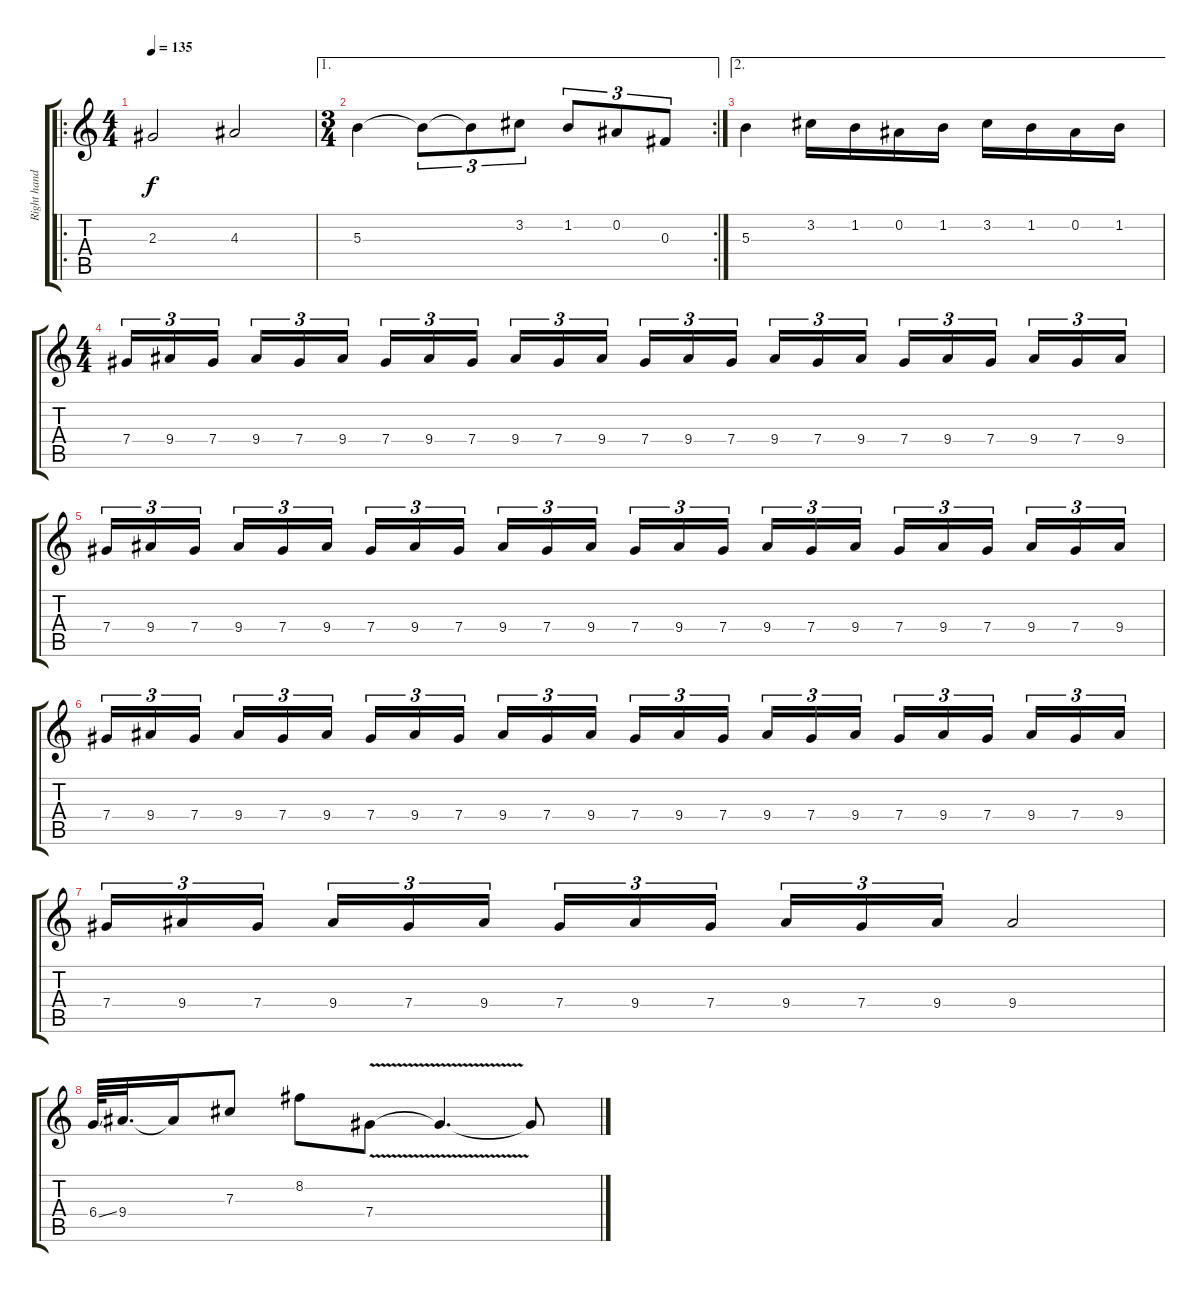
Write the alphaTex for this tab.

\track ("Right handed guitar half" "Right hand") {instrument distortionguitar}
\staff {score tabs}
\tuning (Eb4 Bb3 Gb3 Db3 Ab2 Eb2) {hide}
\ro
\ts (4 4)
\tempo 135
\clef g2
\ks c
2.3.2{dy f} 4.3.2 |
\ae 1
\rc 2
\ts (3 4)
5.3.4 5.3{t}.8{tu (3 2)} 5.3{t}.8{tu (3 2)} 3.2.8{tu (3 2)} 1.2.8{tu (3 2)} 0.2.8{tu (3 2)} 0.3.8{tu (3 2)} |
\ae 2
5.3.4 3.2.16 1.2.16 0.2.16 1.2.16 3.2.16 1.2.16 0.2.16 1.2.16 |
\ts (4 4)
7.4.16{tu (3 2)} 9.4.16{tu (3 2)} 7.4.16{tu (3 2) beam splitsecondary} 9.4.16{tu (3 2)} 7.4.16{tu (3 2)} 9.4.16{tu (3 2)} 7.4.16{tu (3 2)} 9.4.16{tu (3 2)} 7.4.16{tu (3 2) beam splitsecondary} 9.4.16{tu (3 2)} 7.4.16{tu (3 2)} 9.4.16{tu (3 2)} 7.4.16{tu (3 2)} 9.4.16{tu (3 2)} 7.4.16{tu (3 2) beam splitsecondary} 9.4.16{tu (3 2)} 7.4.16{tu (3 2)} 9.4.16{tu (3 2)} 7.4.16{tu (3 2)} 9.4.16{tu (3 2)} 7.4.16{tu (3 2) beam splitsecondary} 9.4.16{tu (3 2)} 7.4.16{tu (3 2)} 9.4.16{tu (3 2)} |
7.4.16{tu (3 2)} 9.4.16{tu (3 2)} 7.4.16{tu (3 2) beam splitsecondary} 9.4.16{tu (3 2)} 7.4.16{tu (3 2)} 9.4.16{tu (3 2)} 7.4.16{tu (3 2)} 9.4.16{tu (3 2)} 7.4.16{tu (3 2) beam splitsecondary} 9.4.16{tu (3 2)} 7.4.16{tu (3 2)} 9.4.16{tu (3 2)} 7.4.16{tu (3 2)} 9.4.16{tu (3 2)} 7.4.16{tu (3 2) beam splitsecondary} 9.4.16{tu (3 2)} 7.4.16{tu (3 2)} 9.4.16{tu (3 2)} 7.4.16{tu (3 2)} 9.4.16{tu (3 2)} 7.4.16{tu (3 2) beam splitsecondary} 9.4.16{tu (3 2)} 7.4.16{tu (3 2)} 9.4.16{tu (3 2)} |
7.4.16{tu (3 2)} 9.4.16{tu (3 2)} 7.4.16{tu (3 2) beam splitsecondary} 9.4.16{tu (3 2)} 7.4.16{tu (3 2)} 9.4.16{tu (3 2)} 7.4.16{tu (3 2)} 9.4.16{tu (3 2)} 7.4.16{tu (3 2) beam splitsecondary} 9.4.16{tu (3 2)} 7.4.16{tu (3 2)} 9.4.16{tu (3 2)} 7.4.16{tu (3 2)} 9.4.16{tu (3 2)} 7.4.16{tu (3 2) beam splitsecondary} 9.4.16{tu (3 2)} 7.4.16{tu (3 2)} 9.4.16{tu (3 2)} 7.4.16{tu (3 2)} 9.4.16{tu (3 2)} 7.4.16{tu (3 2) beam splitsecondary} 9.4.16{tu (3 2)} 7.4.16{tu (3 2)} 9.4.16{tu (3 2)} |
7.4.16{tu (3 2)} 9.4.16{tu (3 2)} 7.4.16{tu (3 2) beam splitsecondary} 9.4.16{tu (3 2)} 7.4.16{tu (3 2)} 9.4.16{tu (3 2)} 7.4.16{tu (3 2)} 9.4.16{tu (3 2)} 7.4.16{tu (3 2) beam splitsecondary} 9.4.16{tu (3 2)} 7.4.16{tu (3 2)} 9.4.16{tu (3 2)} 9.4.2 |
6.4{ss}.64 9.4.32{d} 9.4{t}.16 7.3.8 8.2.8 7.4{v}.8 7.4{t}.4{d} 7.4{t}.8
